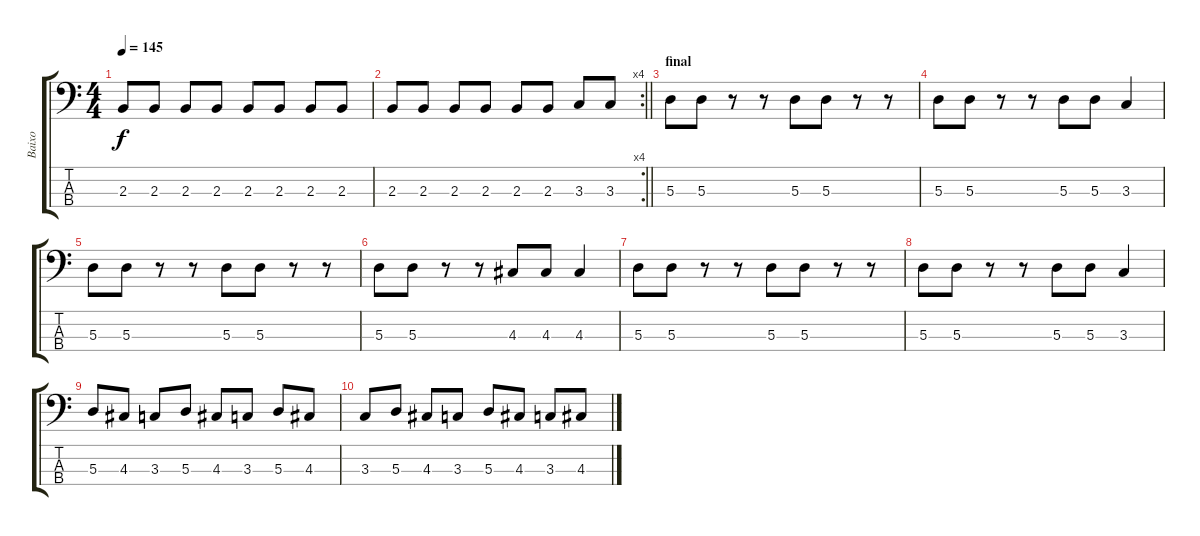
\track ("Baixo" "Baixo") {instrument electricbassfinger}
\staff {score tabs}
\tuning (G2 D2 A1 E1) {hide}
\ts (4 4)
\tempo 145
\clef f4
\ks c
2.3.8{dy f} 2.3.8 2.3.8 2.3.8 2.3.8 2.3.8 2.3.8 2.3.8 |
\rc 4
\barLineRight lightlight
2.3.8 2.3.8 2.3.8 2.3.8 2.3.8 2.3.8 3.3.8 3.3.8 |
\section ("" "final")
5.3.8 5.3.8 r.8 r.8 5.3.8 5.3.8 r.8 r.8 |
5.3.8 5.3.8 r.8 r.8 5.3.8 5.3.8 3.3.4 |
5.3.8 5.3.8 r.8 r.8 5.3.8 5.3.8 r.8 r.8 |
5.3.8 5.3.8 r.8 r.8 4.3.8 4.3.8 4.3.4 |
5.3.8 5.3.8 r.8 r.8 5.3.8 5.3.8 r.8 r.8 |
5.3.8 5.3.8 r.8 r.8 5.3.8 5.3.8 3.3.4 |
5.3.8 4.3.8 3.3.8 5.3.8 4.3.8 3.3.8 5.3.8 4.3.8 |
3.3.8 5.3.8 4.3.8 3.3.8 5.3.8 4.3.8 3.3.8 4.3.8
